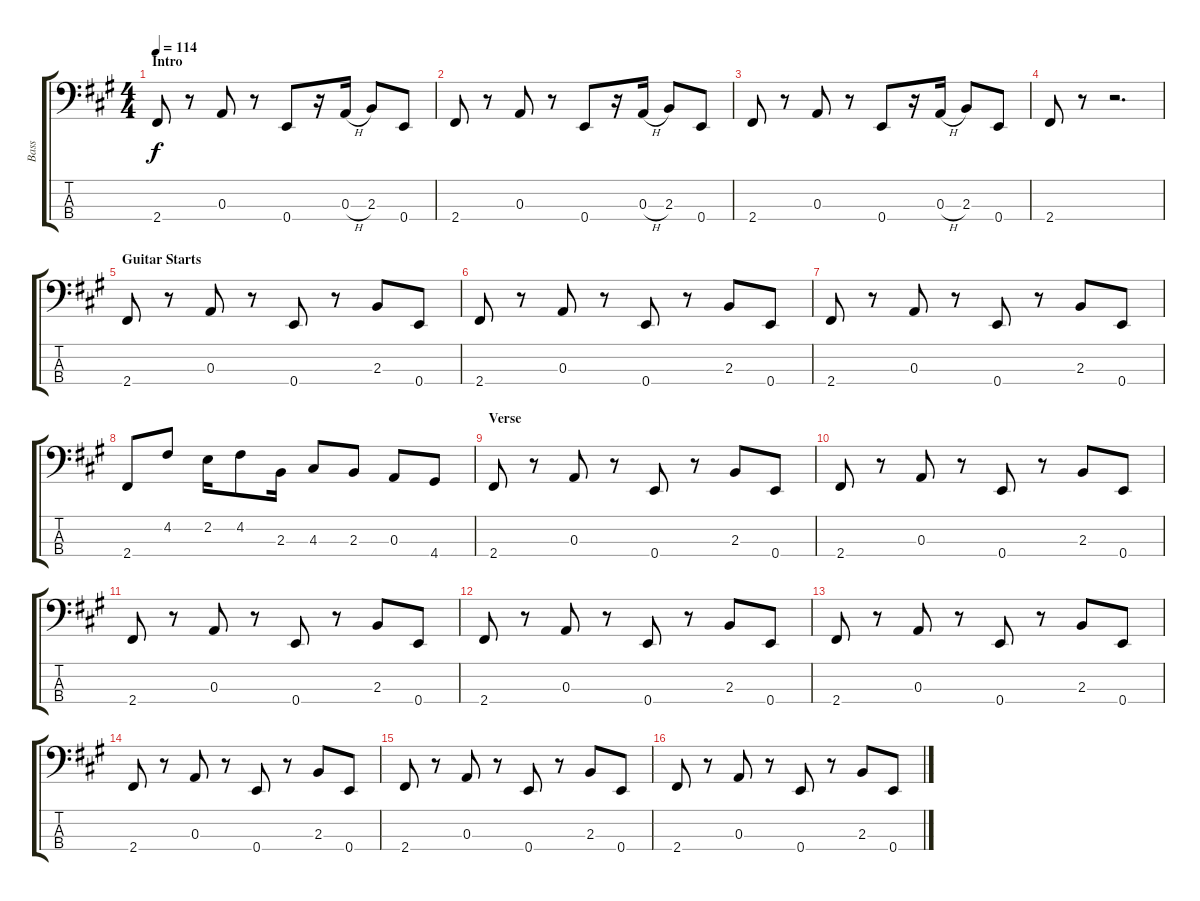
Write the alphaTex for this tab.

\track ("Bass" "Bass") {instrument electricbasspick}
\staff {score tabs}
\tuning (G2 D2 A1 E1) {hide}
\ts (4 4)
\section ("" "Intro")
\tempo 114
\clef f4
\ks a
2.4.8{dy f instrument electricbasspick} r.8 0.3.8 r.8 0.4.8 r.16 0.3{h}.16 2.3.8 0.4.8 |
2.4.8 r.8 0.3.8 r.8 0.4.8 r.16 0.3{h}.16 2.3.8 0.4.8 |
2.4.8 r.8 0.3.8 r.8 0.4.8 r.16 0.3{h}.16 2.3.8 0.4.8 |
2.4.8 r.8 r.2{d} |
\section ("" "Guitar Starts")
2.4.8 r.8 0.3.8 r.8 0.4.8 r.8 2.3.8 0.4.8 |
2.4.8 r.8 0.3.8 r.8 0.4.8 r.8 2.3.8 0.4.8 |
2.4.8 r.8 0.3.8 r.8 0.4.8 r.8 2.3.8 0.4.8 |
2.4.8 4.2.8 2.2.16 4.2.8 2.3.16 4.3.8 2.3.8 0.3.8 4.4.8 |
\section ("" "Verse")
2.4.8 r.8 0.3.8 r.8 0.4.8 r.8 2.3.8 0.4.8 |
2.4.8 r.8 0.3.8 r.8 0.4.8 r.8 2.3.8 0.4.8 |
2.4.8 r.8 0.3.8 r.8 0.4.8 r.8 2.3.8 0.4.8 |
2.4.8 r.8 0.3.8 r.8 0.4.8 r.8 2.3.8 0.4.8 |
2.4.8 r.8 0.3.8 r.8 0.4.8 r.8 2.3.8 0.4.8 |
2.4.8 r.8 0.3.8 r.8 0.4.8 r.8 2.3.8 0.4.8 |
2.4.8 r.8 0.3.8 r.8 0.4.8 r.8 2.3.8 0.4.8 |
2.4.8 r.8 0.3.8 r.8 0.4.8 r.8 2.3.8 0.4.8
